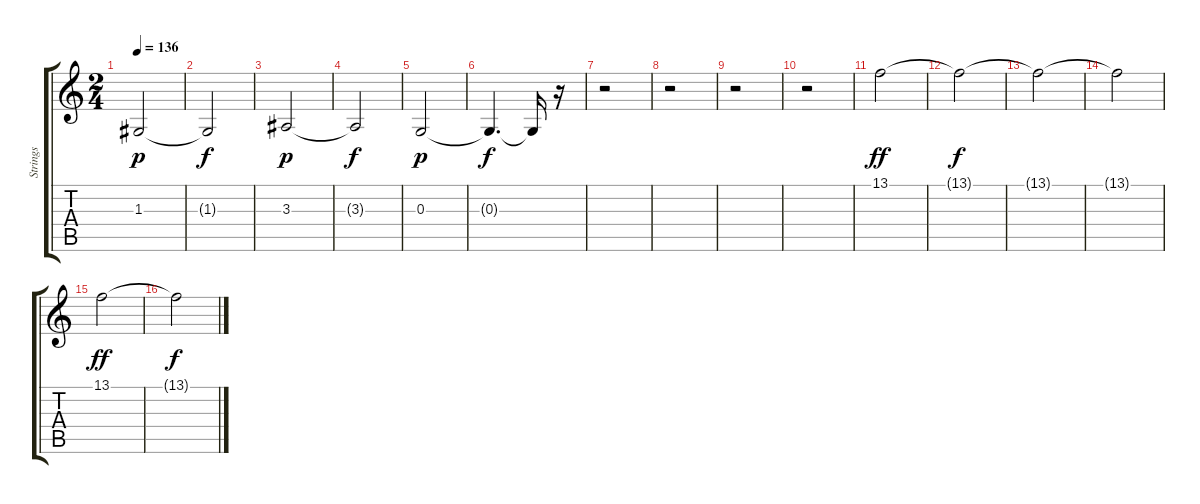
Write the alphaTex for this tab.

\track ("Strings" "Strings") {instrument stringensemble1}
\staff {score tabs}
\tuning (E4 B3 G3 D3 A2 E2) {hide}
\ts (2 4)
\tempo 136
\clef g2
\ks c
1.3.2{dy p} |
1.3{t}.2{dy f} |
3.3.2{dy p} |
3.3{t}.2{dy f} |
0.3.2{dy p} |
0.3{t}.4{d dy f} 0.3{t}.16 r.16 |
r.2 |
r.2 |
r.2 |
r.2 |
13.1.2{dy ff} |
13.1{t}.2{dy f} |
13.1{t}.2 |
13.1{t}.2 |
13.1.2{dy ff} |
13.1{t}.2{dy f}
